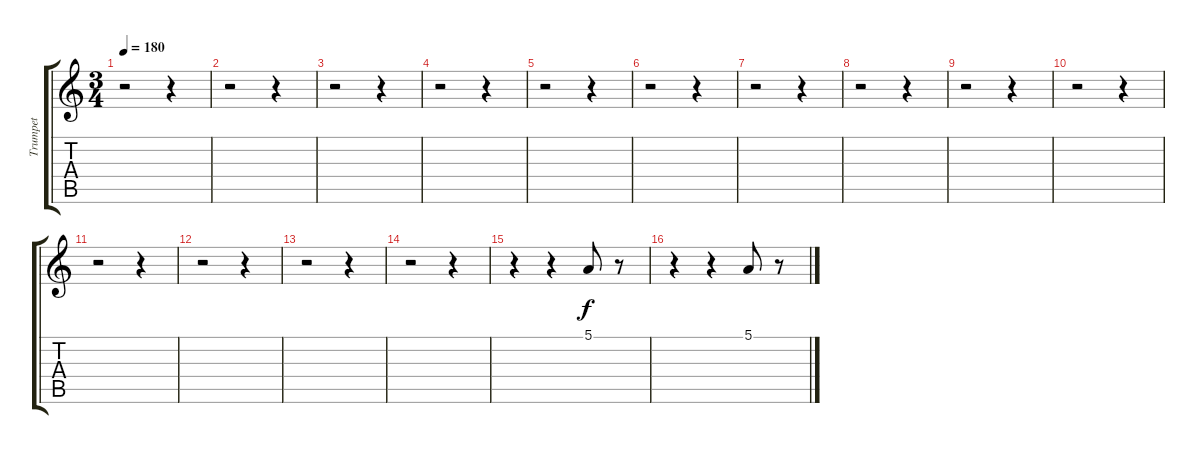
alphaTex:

\track ("Trumpet" "Trumpet") {instrument trumpet}
\staff {score tabs}
\tuning (E4 B3 G3 D3 A2 E2) {hide}
\ts (3 4)
\tempo 180
\clef g2
\ks c
r.2{dy f} r.4 |
r.2 r.4 |
r.2 r.4 |
r.2 r.4 |
r.2 r.4 |
r.2 r.4 |
r.2 r.4 |
r.2 r.4 |
r.2 r.4 |
r.2 r.4 |
r.2 r.4 |
r.2 r.4 |
r.2 r.4 |
r.2 r.4 |
r.4{volume 15} r.4 5.1.8 r.8 |
r.4 r.4 5.1.8 r.8
